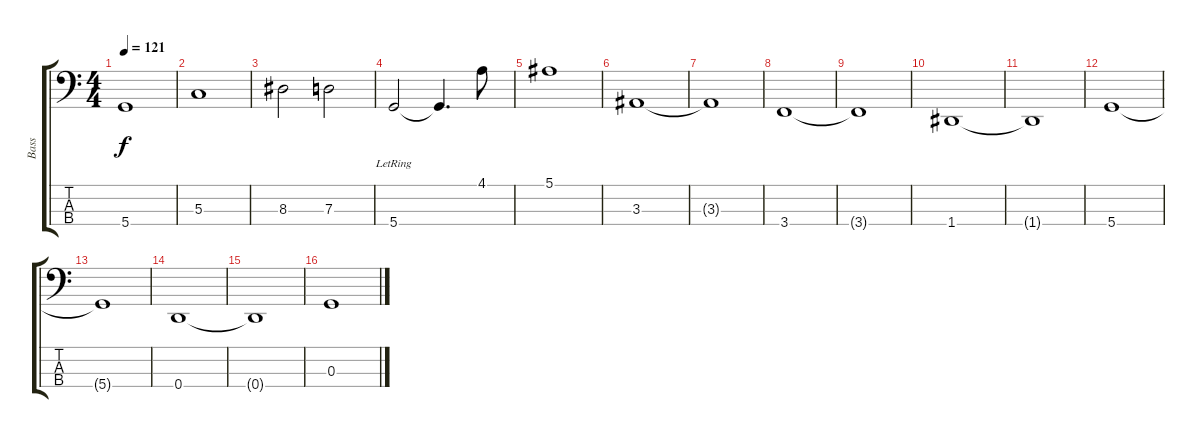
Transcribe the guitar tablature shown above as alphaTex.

\track ("Bass" "Bass") {instrument electricbassfinger}
\staff {score tabs}
\tuning (F2 C2 G1 D1) {hide}
\ts (4 4)
\tempo 121
\clef f4
\ks c
5.4.1{dy f} |
5.3.1 |
8.3.2 7.3.2 |
5.4{lr}.2 5.4{t}.4{d} 4.1.8 |
5.1.1 |
3.3.1 |
3.3{t}.1 |
3.4.1 |
3.4{t}.1 |
1.4.1 |
1.4{t}.1 |
5.4.1 |
5.4{t}.1 |
0.4.1 |
0.4{t}.1 |
0.3.1
